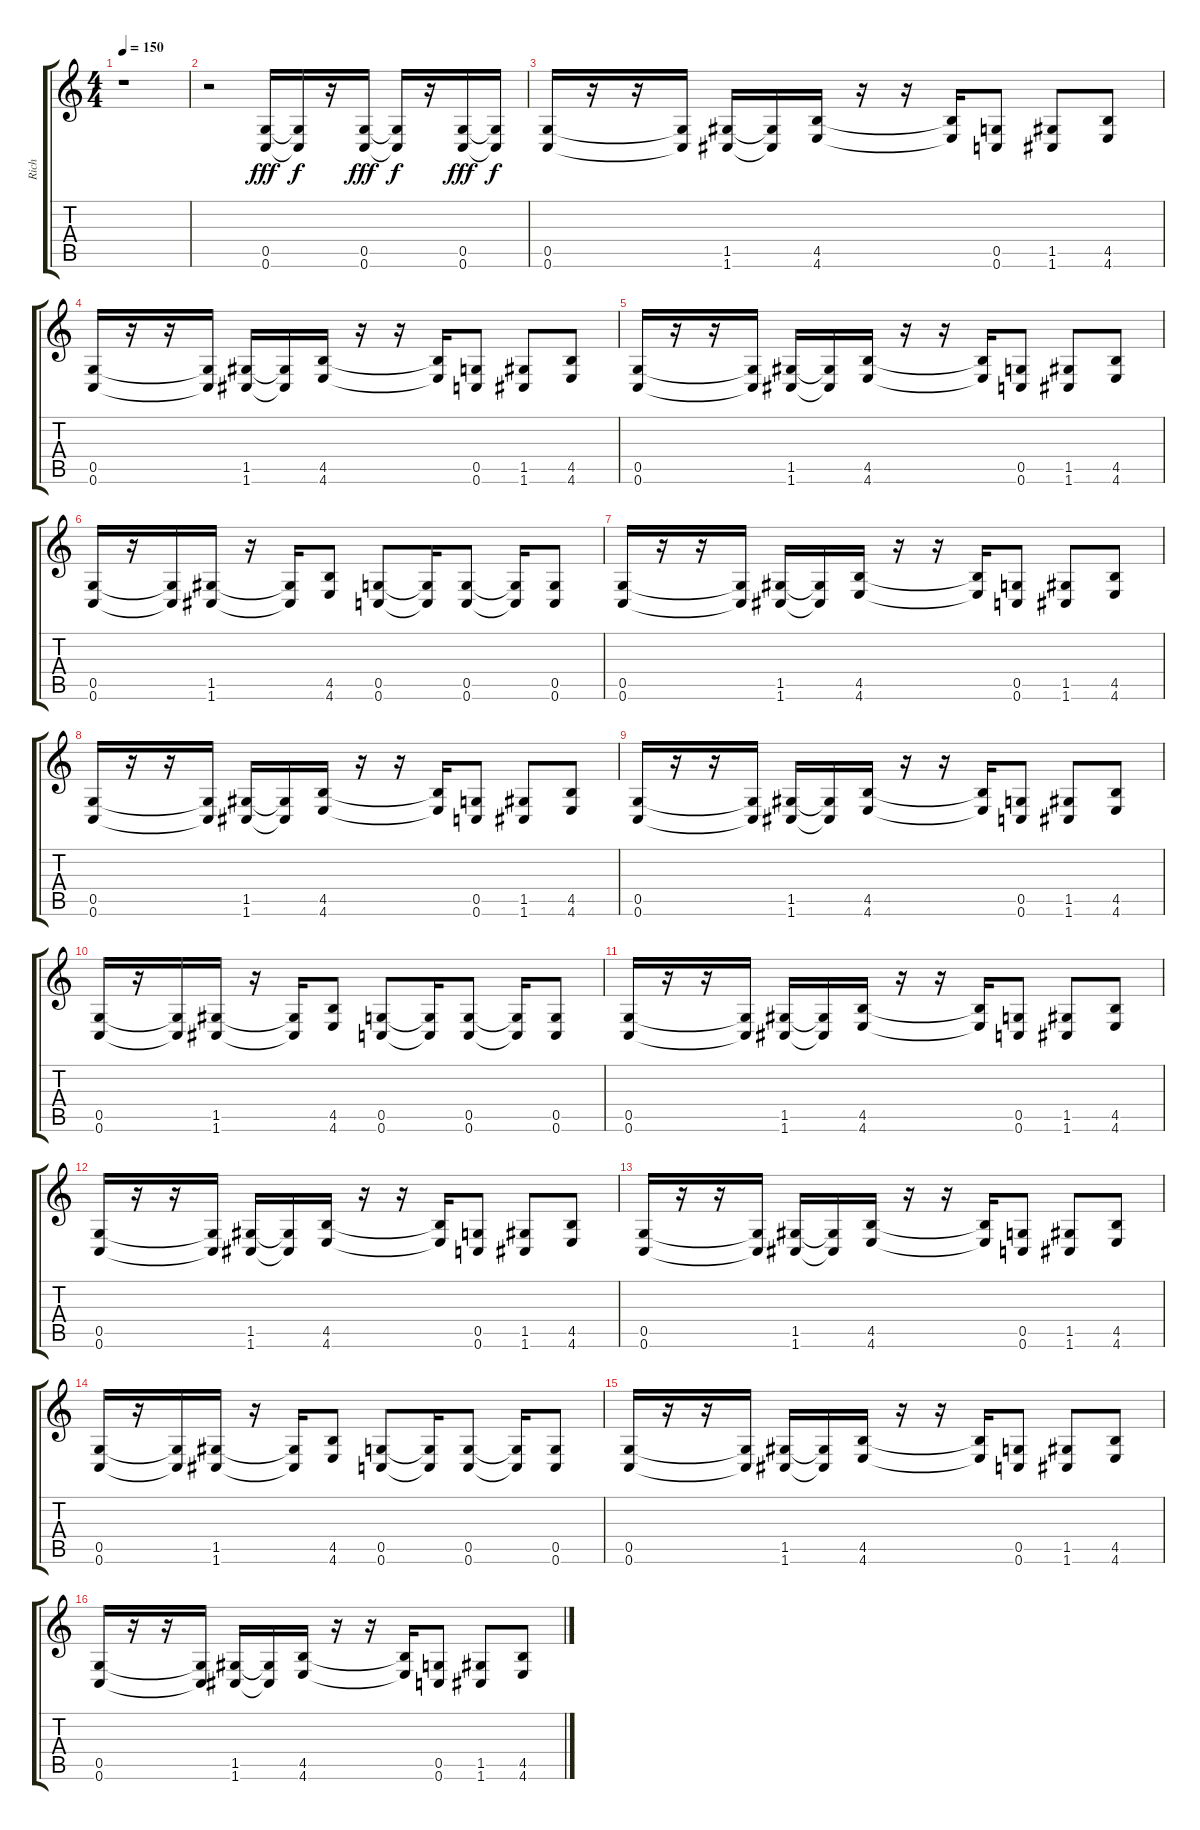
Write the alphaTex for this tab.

\track ("Rich" "Rich") {instrument distortionguitar}
\staff {score tabs}
\tuning (D4 A3 F3 C3 G2 C2) {hide}
\ts (4 4)
\tempo 150
\clef g2
\ks c
r.1{dy f} |
r.2 (0.5 0.6).16{dy fff volume 16} (0.5{t} 0.6{t}).16{dy f} r.16 (0.5 0.6).16{dy fff} (0.5{t} 0.6{t}).16{dy f} r.16 (0.5 0.6).16{dy fff} (0.5{t} 0.6{t}).16{dy f} |
(0.5 0.6).16 r.16 r.16 (0.5{t} 0.6{t}).16 (1.5 1.6).16 (1.5{t} 1.6{t}).16 (4.5 4.6).16 r.16 r.16 (4.5{t} 4.6{t}).16 (0.5 0.6).8 (1.5 1.6).8 (4.5 4.6).8 |
(0.5 0.6).16 r.16 r.16 (0.5{t} 0.6{t}).16 (1.5 1.6).16 (1.5{t} 1.6{t}).16 (4.5 4.6).16 r.16 r.16 (4.5{t} 4.6{t}).16 (0.5 0.6).8 (1.5 1.6).8 (4.5 4.6).8 |
(0.5 0.6).16 r.16 r.16 (0.5{t} 0.6{t}).16 (1.5 1.6).16 (1.5{t} 1.6{t}).16 (4.5 4.6).16 r.16 r.16 (4.5{t} 4.6{t}).16 (0.5 0.6).8 (1.5 1.6).8 (4.5 4.6).8 |
(0.5 0.6).16 r.16 (0.5{t} 0.6{t}).16 (1.5 1.6).16 r.16 (1.5{t} 1.6{t}).16 (4.5 4.6).8 (0.5 0.6).8 (0.5{t} 0.6{t}).16 (0.5 0.6).8 (0.5{t} 0.6{t}).16 (0.5 0.6).8 |
(0.5 0.6).16 r.16 r.16 (0.5{t} 0.6{t}).16 (1.5 1.6).16 (1.5{t} 1.6{t}).16 (4.5 4.6).16 r.16 r.16 (4.5{t} 4.6{t}).16 (0.5 0.6).8 (1.5 1.6).8 (4.5 4.6).8 |
(0.5 0.6).16 r.16 r.16 (0.5{t} 0.6{t}).16 (1.5 1.6).16 (1.5{t} 1.6{t}).16 (4.5 4.6).16 r.16 r.16 (4.5{t} 4.6{t}).16 (0.5 0.6).8 (1.5 1.6).8 (4.5 4.6).8 |
(0.5 0.6).16 r.16 r.16 (0.5{t} 0.6{t}).16 (1.5 1.6).16 (1.5{t} 1.6{t}).16 (4.5 4.6).16 r.16 r.16 (4.5{t} 4.6{t}).16 (0.5 0.6).8 (1.5 1.6).8 (4.5 4.6).8 |
(0.5 0.6).16 r.16 (0.5{t} 0.6{t}).16 (1.5 1.6).16 r.16 (1.5{t} 1.6{t}).16 (4.5 4.6).8 (0.5 0.6).8 (0.5{t} 0.6{t}).16 (0.5 0.6).8 (0.5{t} 0.6{t}).16 (0.5 0.6).8 |
(0.5 0.6).16 r.16 r.16 (0.5{t} 0.6{t}).16 (1.5 1.6).16 (1.5{t} 1.6{t}).16 (4.5 4.6).16 r.16 r.16 (4.5{t} 4.6{t}).16 (0.5 0.6).8 (1.5 1.6).8 (4.5 4.6).8 |
(0.5 0.6).16 r.16 r.16 (0.5{t} 0.6{t}).16 (1.5 1.6).16 (1.5{t} 1.6{t}).16 (4.5 4.6).16 r.16 r.16 (4.5{t} 4.6{t}).16 (0.5 0.6).8 (1.5 1.6).8 (4.5 4.6).8 |
(0.5 0.6).16 r.16 r.16 (0.5{t} 0.6{t}).16 (1.5 1.6).16 (1.5{t} 1.6{t}).16 (4.5 4.6).16 r.16 r.16 (4.5{t} 4.6{t}).16 (0.5 0.6).8 (1.5 1.6).8 (4.5 4.6).8 |
(0.5 0.6).16 r.16 (0.5{t} 0.6{t}).16 (1.5 1.6).16 r.16 (1.5{t} 1.6{t}).16 (4.5 4.6).8 (0.5 0.6).8 (0.5{t} 0.6{t}).16 (0.5 0.6).8 (0.5{t} 0.6{t}).16 (0.5 0.6).8 |
(0.5 0.6).16 r.16 r.16 (0.5{t} 0.6{t}).16 (1.5 1.6).16 (1.5{t} 1.6{t}).16 (4.5 4.6).16 r.16 r.16 (4.5{t} 4.6{t}).16 (0.5 0.6).8 (1.5 1.6).8 (4.5 4.6).8 |
(0.5 0.6).16 r.16 r.16 (0.5{t} 0.6{t}).16 (1.5 1.6).16 (1.5{t} 1.6{t}).16 (4.5 4.6).16 r.16 r.16 (4.5{t} 4.6{t}).16 (0.5 0.6).8 (1.5 1.6).8 (4.5 4.6).8
